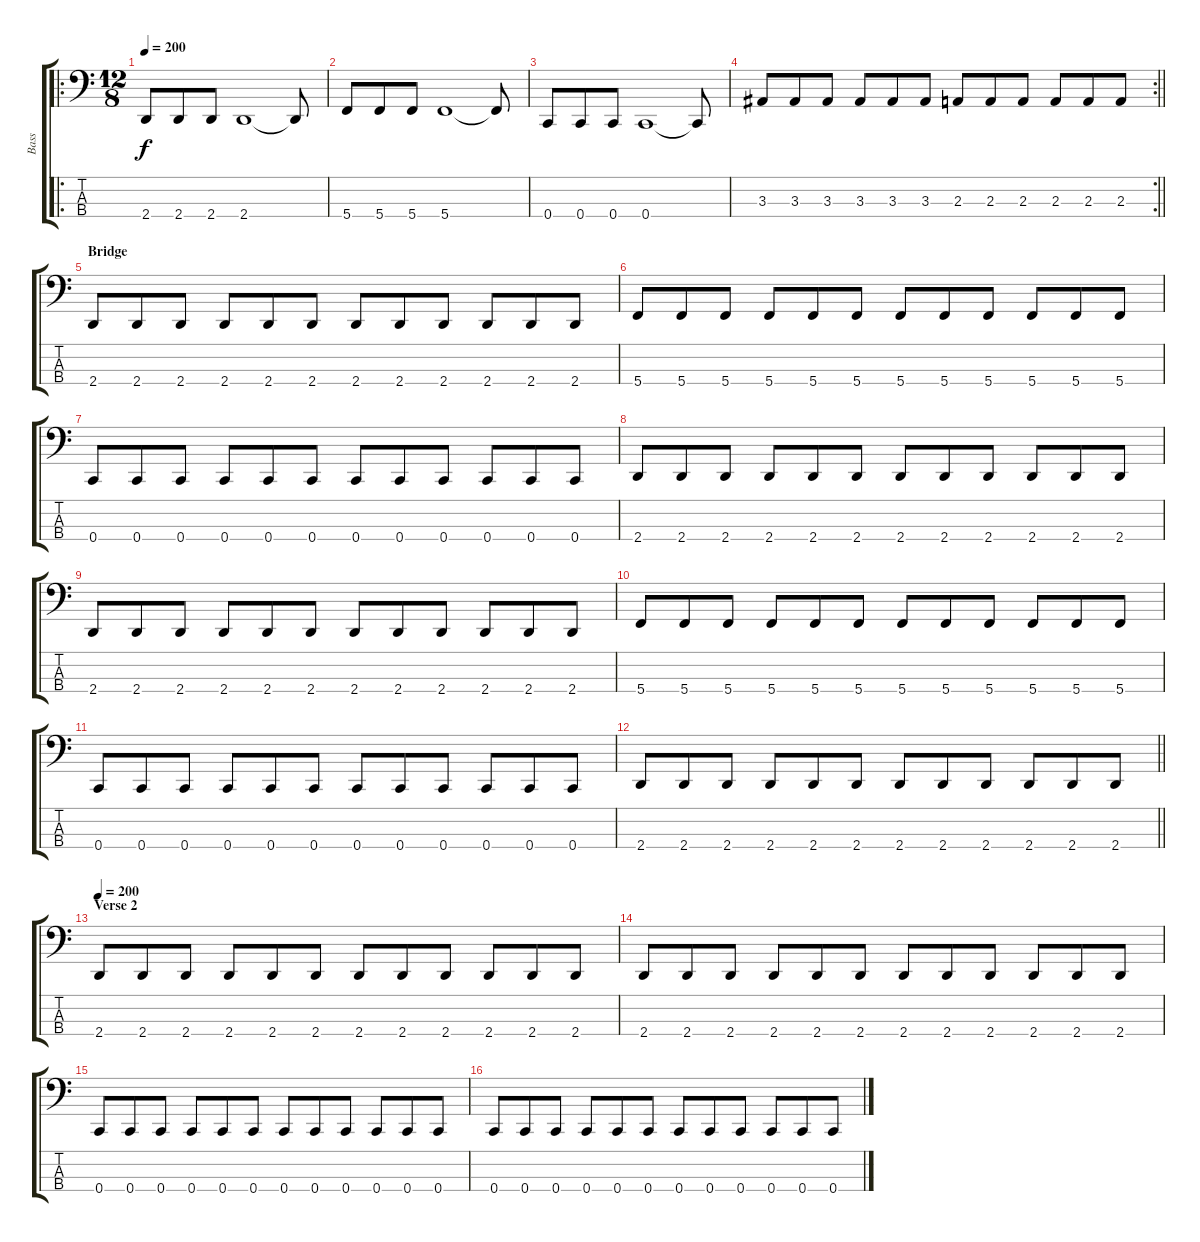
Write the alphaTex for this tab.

\track ("Bass" "Bass") {instrument electricbasspick}
\staff {score tabs}
\tuning (F2 C2 G1 C1) {hide}
\ro
\ts (12 8)
\tempo 200
\clef f4
\ks c
2.4.8{dy f} 2.4.8 2.4.8 2.4.1 2.4{t}.8 |
5.4.8 5.4.8 5.4.8 5.4.1 5.4{t}.8 |
0.4.8 0.4.8 0.4.8 0.4.1 0.4{t}.8 |
\rc 2
\barLineRight lightlight
3.3.8 3.3.8 3.3.8 3.3.8 3.3.8 3.3.8 2.3.8 2.3.8 2.3.8 2.3.8 2.3.8 2.3.8 |
\section ("" "Bridge")
2.4.8 2.4.8 2.4.8 2.4.8 2.4.8 2.4.8 2.4.8 2.4.8 2.4.8 2.4.8 2.4.8 2.4.8 |
5.4.8 5.4.8 5.4.8 5.4.8 5.4.8 5.4.8 5.4.8 5.4.8 5.4.8 5.4.8 5.4.8 5.4.8 |
0.4.8 0.4.8 0.4.8 0.4.8 0.4.8 0.4.8 0.4.8 0.4.8 0.4.8 0.4.8 0.4.8 0.4.8 |
2.4.8 2.4.8 2.4.8 2.4.8 2.4.8 2.4.8 2.4.8 2.4.8 2.4.8 2.4.8 2.4.8 2.4.8 |
2.4.8 2.4.8 2.4.8 2.4.8 2.4.8 2.4.8 2.4.8 2.4.8 2.4.8 2.4.8 2.4.8 2.4.8 |
5.4.8 5.4.8 5.4.8 5.4.8 5.4.8 5.4.8 5.4.8 5.4.8 5.4.8 5.4.8 5.4.8 5.4.8 |
0.4.8 0.4.8 0.4.8 0.4.8 0.4.8 0.4.8 0.4.8 0.4.8 0.4.8 0.4.8 0.4.8 0.4.8 |
\barLineRight lightlight
2.4.8 2.4.8 2.4.8 2.4.8 2.4.8 2.4.8 2.4.8 2.4.8 2.4.8 2.4.8 2.4.8 2.4.8 |
\section ("" "Verse 2")
\tempo 210
\tempo 200
2.4.8 2.4.8 2.4.8 2.4.8 2.4.8 2.4.8 2.4.8 2.4.8 2.4.8 2.4.8 2.4.8 2.4.8 |
2.4.8 2.4.8 2.4.8 2.4.8 2.4.8 2.4.8 2.4.8 2.4.8 2.4.8 2.4.8 2.4.8 2.4.8 |
0.4.8 0.4.8 0.4.8 0.4.8 0.4.8 0.4.8 0.4.8 0.4.8 0.4.8 0.4.8 0.4.8 0.4.8 |
0.4.8 0.4.8 0.4.8 0.4.8 0.4.8 0.4.8 0.4.8 0.4.8 0.4.8 0.4.8 0.4.8 0.4.8
